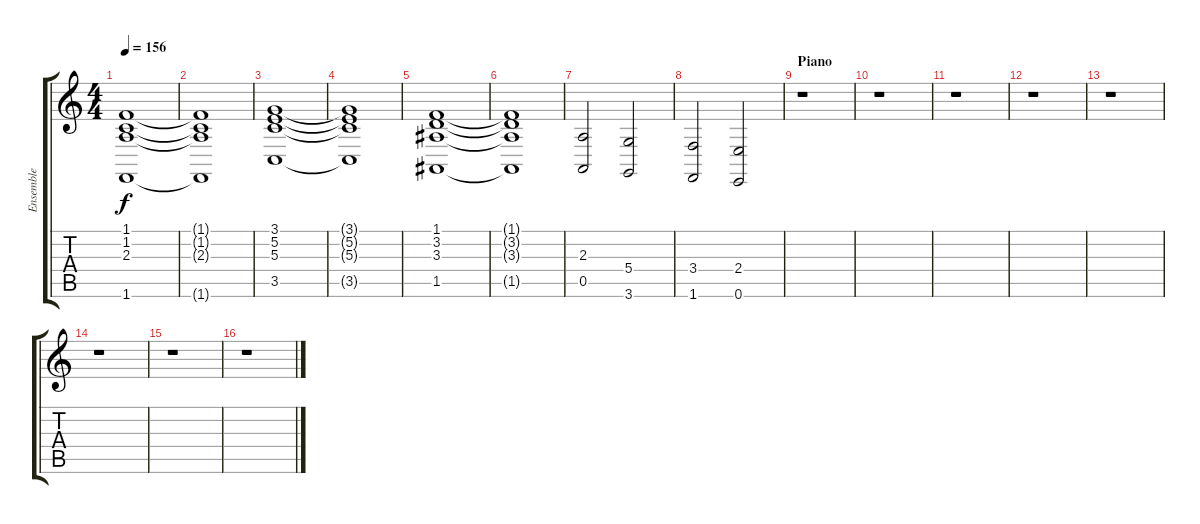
\track ("Ensemble" "Ensemble") {instrument stringensemble1}
\staff {score tabs}
\tuning (E4 B3 G3 D3 A2 E2) {hide}
\ts (4 4)
\tempo 156
\clef g2
\ks c
(1.1 1.2 2.3 1.6).1{dy f} |
(1.1{t} 1.2{t} 2.3{t} 1.6{t}).1 |
(3.1 5.2 5.3 3.5).1 |
(3.1{t} 5.2{t} 5.3{t} 3.5{t}).1 |
(1.1 3.2 3.3 1.5).1 |
(1.1{t} 3.2{t} 3.3{t} 1.5{t}).1 |
(2.3 0.5).2 (5.4 3.6).2 |
(3.4 1.6).2 (2.4 0.6).2 |
\section ("" "Piano")
r.1 |
r.1 |
r.1 |
r.1 |
r.1 |
r.1 |
r.1 |
r.1
